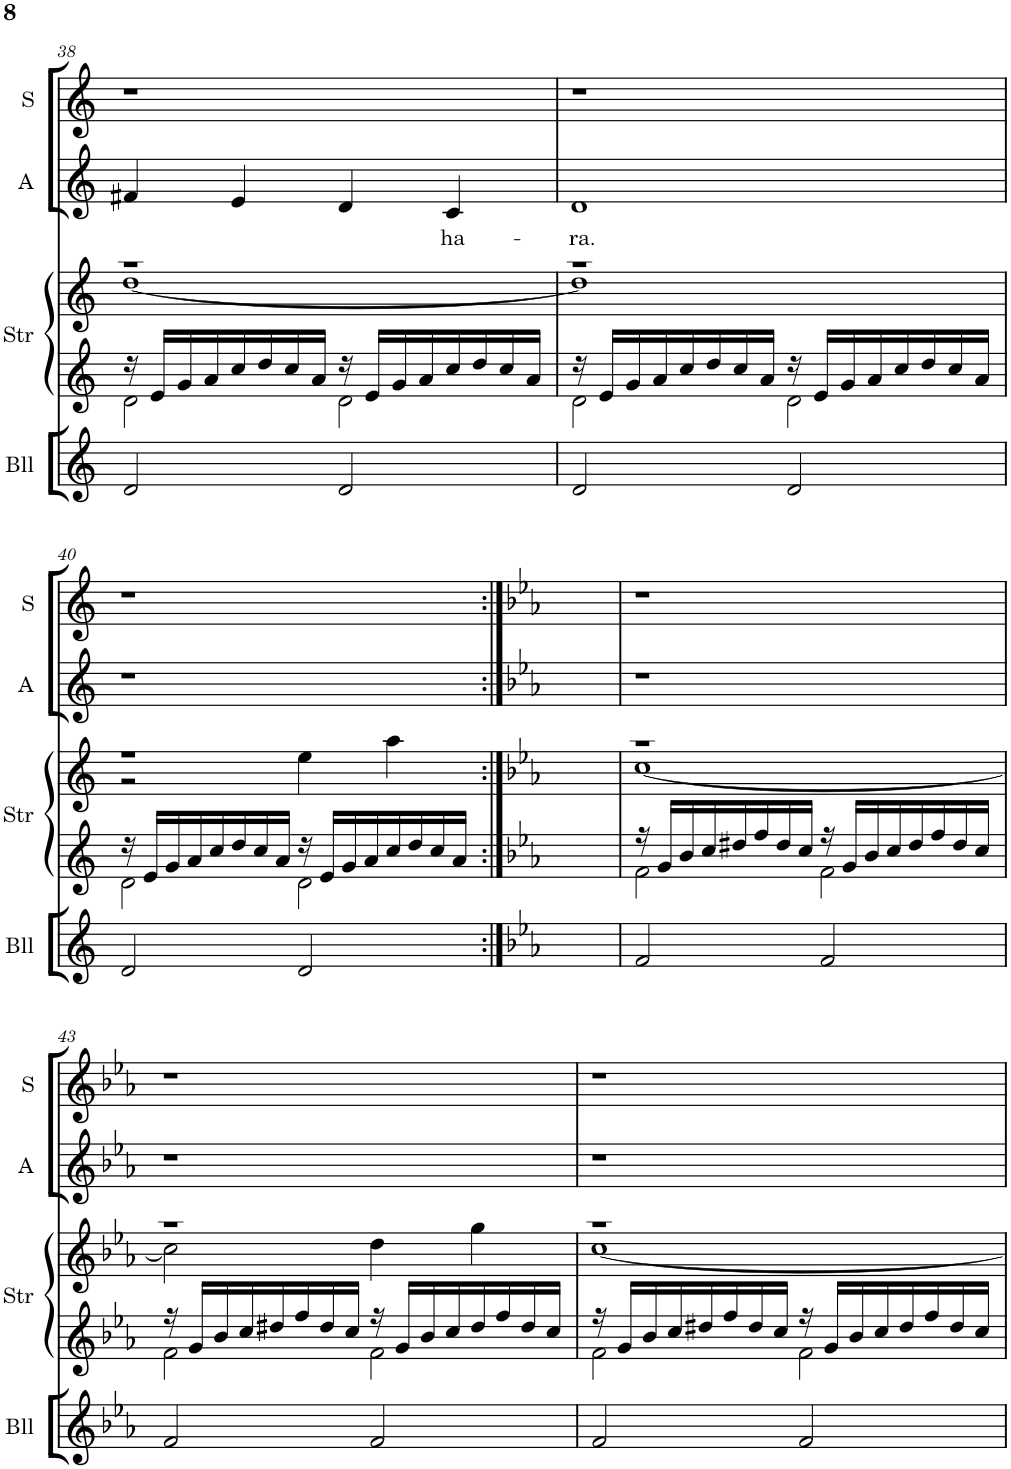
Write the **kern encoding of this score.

**kern	**kern	**kern	**kern	**text	**kern
*part4	*part3	*part3	*part2	*part2	*part1
*staff5	*staff4	*staff3	*staff2	*staff2	*staff1
*I"Bells	*I"Strings	*	*I"Alto	*	*I"Soprano
*I'Bll	*I'Str	*	*I'A	*	*I'S
!!LO:PB:g=z
*clefG2	*clefG2	*clefG2	*clefG2	*	*clefG2
*k[]	*k[]	*k[]	*k[]	*	*k[]
*C:	*C:	*C:	*C:	*	*C:
*M4/4	*M4/4	*M4/4	*M4/4	*	*M4/4
=38	=38	=38	=38	=38	=38
*	*^	*^	*	*	*
2d/	16r	2d\	1r	[1dd	4f#X/	.	1r
.	16e/LL	.	.	.	.	.	.
.	16g/	.	.	.	.	.	.
.	16a/	.	.	.	.	.	.
.	16cc/	.	.	.	4e/	.	.
.	16dd/	.	.	.	.	.	.
.	16cc/	.	.	.	.	.	.
.	16a/JJ	.	.	.	.	.	.
2d/	16r	2d\	.	.	4d/	.	.
.	16e/LL	.	.	.	.	.	.
.	16g/	.	.	.	.	.	.
.	16a/	.	.	.	.	.	.
!	!	!	!	!	!	!LO:LY:b	!
.	16cc/	.	.	.	4c/	ha-	.
.	16dd/	.	.	.	.	.	.
.	16cc/	.	.	.	.	.	.
.	16a/JJ	.	.	.	.	.	.
=39	=39	=39	=39	=39	=39	=39	=39
!	!	!	!	!	!	!LO:LY:b	!
2d/	16r	2d\	1r	1dd]	1d	-ra.	1r
.	16e/LL	.	.	.	.	.	.
.	16g/	.	.	.	.	.	.
.	16a/	.	.	.	.	.	.
.	16cc/	.	.	.	.	.	.
.	16dd/	.	.	.	.	.	.
.	16cc/	.	.	.	.	.	.
.	16a/JJ	.	.	.	.	.	.
2d/	16r	2d\	.	.	.	.	.
.	16e/LL	.	.	.	.	.	.
.	16g/	.	.	.	.	.	.
.	16a/	.	.	.	.	.	.
.	16cc/	.	.	.	.	.	.
.	16dd/	.	.	.	.	.	.
.	16cc/	.	.	.	.	.	.
.	16a/JJ	.	.	.	.	.	.
!!LO:LB:g=z
=40	=40	=40	=40	=40	=40	=40	=40
2d/	16r	2d\	1r	2r	1r	.	1r
.	16e/LL	.	.	.	.	.	.
.	16g/	.	.	.	.	.	.
.	16a/	.	.	.	.	.	.
.	16cc/	.	.	.	.	.	.
.	16dd/	.	.	.	.	.	.
.	16cc/	.	.	.	.	.	.
.	16a/JJ	.	.	.	.	.	.
2d/	16r	2d\	.	4ee\	.	.	.
.	16e/LL	.	.	.	.	.	.
.	16g/	.	.	.	.	.	.
.	16a/	.	.	.	.	.	.
.	16cc/	.	.	4aa\	.	.	.
.	16dd/	.	.	.	.	.	.
.	16cc/	.	.	.	.	.	.
.	16a/JJ	.	.	.	.	.	.
*	*v	*v	*	*	*	*	*
*	*	*v	*v	*	*	*
=41:|!	=41:|!	=41:|!	=41:|!	=41:|!	=41:|!
*k[b-e-a-]	*k[b-e-a-]	*k[b-e-a-]	*k[b-e-a-]	*	*k[b-e-a-]
*E-:	*E-:	*E-:	*E-:	*	*E-:
1ryy	1ryy	1ryy	1ryy	.	1ryy
=42	=42	=42	=42	=42	=42
*	*^	*^	*	*	*
2f/	16r	2f\	1r	[1cc	1r	.	1r
.	16g/LL	.	.	.	.	.	.
.	16b-/	.	.	.	.	.	.
.	16cc/	.	.	.	.	.	.
.	16dd#X/	.	.	.	.	.	.
.	16ff/	.	.	.	.	.	.
.	16dd#/	.	.	.	.	.	.
.	16cc/JJ	.	.	.	.	.	.
2f/	16r	2f\	.	.	.	.	.
.	16g/LL	.	.	.	.	.	.
.	16b-/	.	.	.	.	.	.
.	16cc/	.	.	.	.	.	.
.	16dd#/	.	.	.	.	.	.
.	16ff/	.	.	.	.	.	.
.	16dd#/	.	.	.	.	.	.
.	16cc/JJ	.	.	.	.	.	.
!!LO:LB:g=z
=43	=43	=43	=43	=43	=43	=43	=43
2f/	16r	2f\	1r	2cc\]	1r	.	1r
.	16g/LL	.	.	.	.	.	.
.	16b-/	.	.	.	.	.	.
.	16cc/	.	.	.	.	.	.
.	16dd#X/	.	.	.	.	.	.
.	16ff/	.	.	.	.	.	.
.	16dd#/	.	.	.	.	.	.
.	16cc/JJ	.	.	.	.	.	.
2f/	16r	2f\	.	4dd\	.	.	.
.	16g/LL	.	.	.	.	.	.
.	16b-/	.	.	.	.	.	.
.	16cc/	.	.	.	.	.	.
.	16dd#/	.	.	4gg\	.	.	.
.	16ff/	.	.	.	.	.	.
.	16dd#/	.	.	.	.	.	.
.	16cc/JJ	.	.	.	.	.	.
=44	=44	=44	=44	=44	=44	=44	=44
2f/	16r	2f\	1r	[1cc	1r	.	1r
.	16g/LL	.	.	.	.	.	.
.	16b-/	.	.	.	.	.	.
.	16cc/	.	.	.	.	.	.
.	16dd#X/	.	.	.	.	.	.
.	16ff/	.	.	.	.	.	.
.	16dd#/	.	.	.	.	.	.
.	16cc/JJ	.	.	.	.	.	.
2f/	16r	2f\	.	.	.	.	.
.	16g/LL	.	.	.	.	.	.
.	16b-/	.	.	.	.	.	.
.	16cc/	.	.	.	.	.	.
.	16dd#/	.	.	.	.	.	.
.	16ff/	.	.	.	.	.	.
.	16dd#/	.	.	.	.	.	.
.	16cc/JJ	.	.	.	.	.	.
*	*v	*v	*	*	*	*	*
*	*	*v	*v	*	*	*
=	=	=	=	=	=
*-	*-	*-	*-	*-	*-
